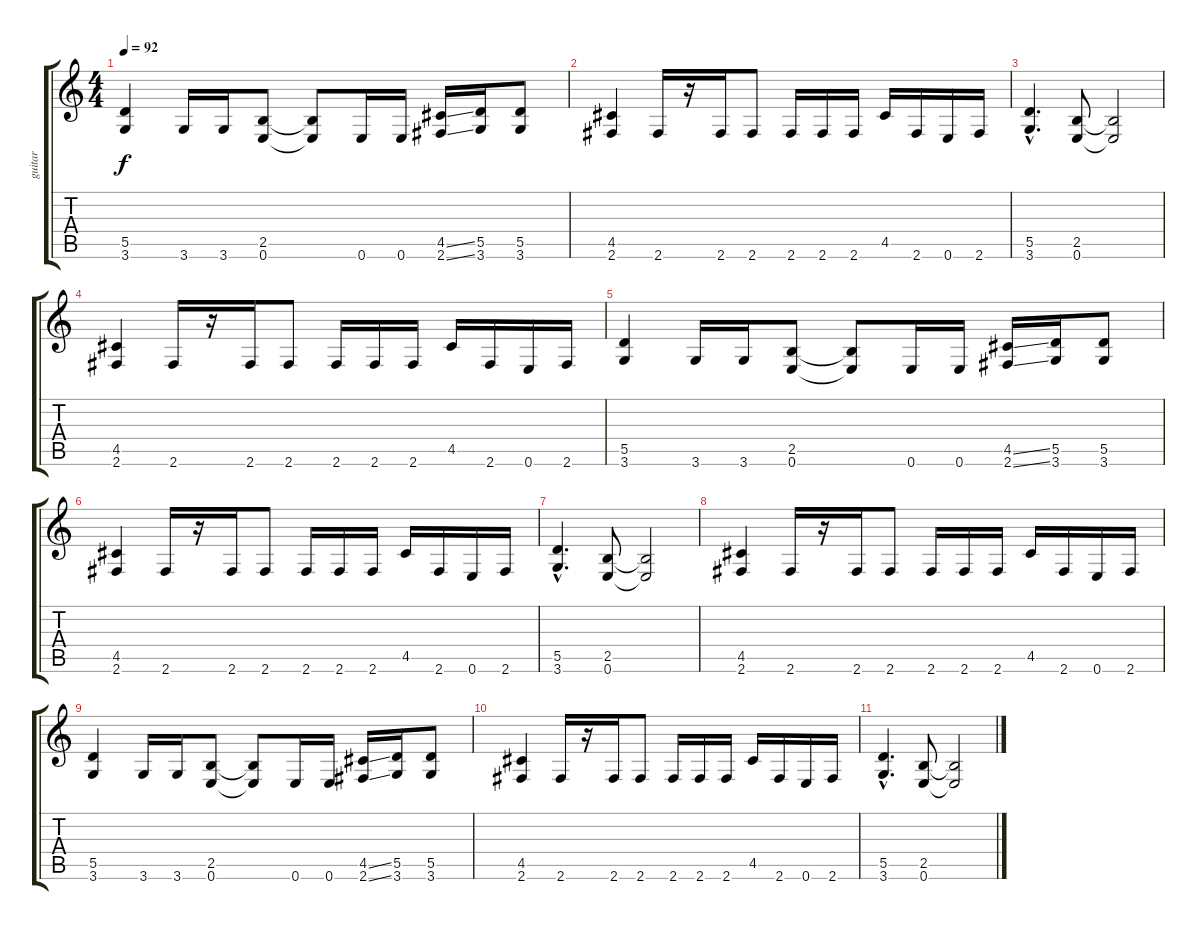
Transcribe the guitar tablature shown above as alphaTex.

\track ("guitar" "guitar") {instrument distortionguitar}
\staff {score tabs}
\tuning (E4 B3 G3 D3 A2 E2) {hide}
\ts (4 4)
\tempo 92
\clef g2
\ks c
(5.5 3.6).4{dy f} 3.6.16 3.6.16 (2.5 0.6).8 (2.5{t} 0.6{t}).8 0.6.16 0.6.16 (4.5{ss} 2.6{ss}).16 (5.5 3.6).16 (5.5 3.6).8 |
(4.5 2.6).4 2.6.16 r.16 2.6.16 2.6.8 2.6.16 2.6.16 2.6.16 4.5.16 2.6.16 0.6.16 2.6.16 |
(5.5{hac} 3.6{hac}).4{d} (2.5 0.6).8 (2.5{t} 0.6{t}).2 |
(4.5 2.6).4 2.6.16 r.16 2.6.16 2.6.8 2.6.16 2.6.16 2.6.16 4.5.16 2.6.16 0.6.16 2.6.16 |
(5.5 3.6).4 3.6.16 3.6.16 (2.5 0.6).8 (2.5{t} 0.6{t}).8 0.6.16 0.6.16 (4.5{ss} 2.6{ss}).16 (5.5 3.6).16 (5.5 3.6).8 |
(4.5 2.6).4 2.6.16 r.16 2.6.16 2.6.8 2.6.16 2.6.16 2.6.16 4.5.16 2.6.16 0.6.16 2.6.16 |
(5.5{hac} 3.6{hac}).4{d} (2.5 0.6).8 (2.5{t} 0.6{t}).2 |
(4.5 2.6).4 2.6.16 r.16 2.6.16 2.6.8 2.6.16 2.6.16 2.6.16 4.5.16 2.6.16 0.6.16 2.6.16 |
(5.5 3.6).4 3.6.16 3.6.16 (2.5 0.6).8 (2.5{t} 0.6{t}).8 0.6.16 0.6.16 (4.5{ss} 2.6{ss}).16 (5.5 3.6).16 (5.5 3.6).8 |
(4.5 2.6).4 2.6.16 r.16 2.6.16 2.6.8 2.6.16 2.6.16 2.6.16 4.5.16 2.6.16 0.6.16 2.6.16 |
(5.5{hac} 3.6{hac}).4{d} (2.5 0.6).8 (2.5{t} 0.6{t}).2
